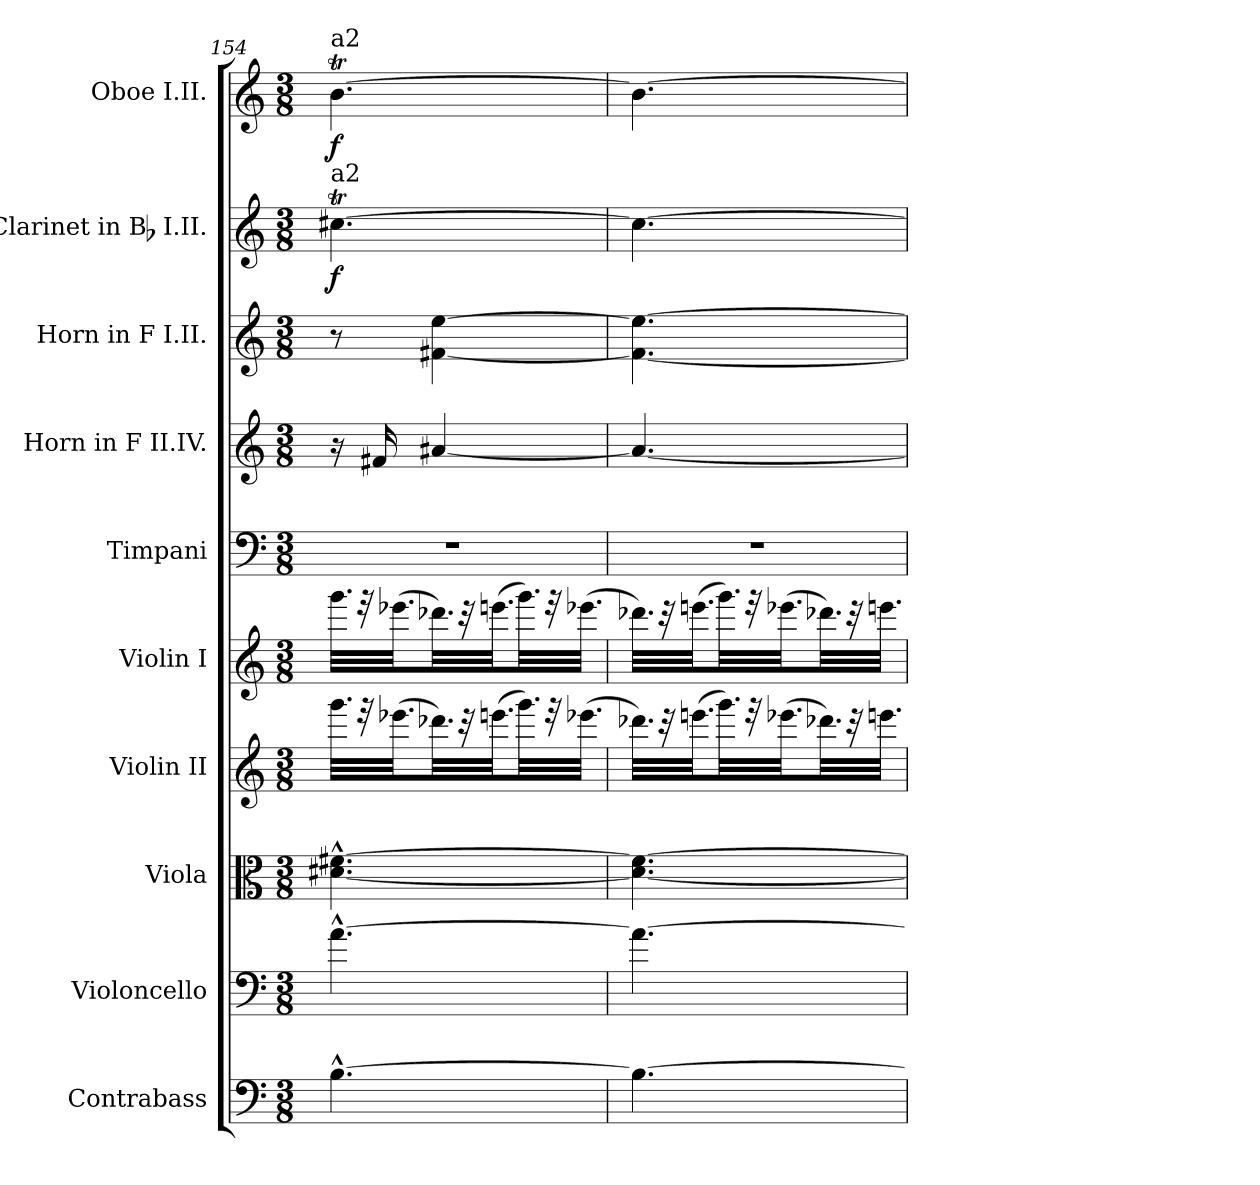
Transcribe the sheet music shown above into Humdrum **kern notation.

**kern	**kern	**kern	**kern	**kern	**kern	**kern	**kern	**kern	**dynam	**kern	**dynam
*part10	*part9	*part8	*part7	*part6	*part5	*part4	*part3	*part2	*part2	*part1	*part1
*staff10	*staff9	*staff8	*staff7	*staff6	*staff5	*staff4	*staff3	*staff2	*staff2	*staff1	*staff1
*I"Contrabass	*I"Violoncello	*I"Viola	*I"Violin II	*I"Violin I	*I"Timpani	*I"Horn in F II.IV.	*I"Horn in F I.II.	*I"Clarinet in Bb I.II.	*	*I"Oboe I.II.	*
*I'Cb.	*I'Vc.	*I'Vla.	*I'Vln. II	*I'Vln. I	*I'Timp.	*I'Hn.	*I'Hn.	*I'Cl.	*	*I'Ob.	*
!!LO:PB:g=z
*clefF4	*clefF4	*clefC3	*clefG2	*clefG2	*clefF4	*clefG2	*clefG2	*clefG2	*	*clefG2	*
*ITrd7c12	*	*	*	*	*	*ITrd4c7	*ITrd4c7	*ITrd1c2	*	*	*
*k[]	*k[]	*k[]	*k[]	*k[]	*k[]	*k[b-]	*k[b-]	*k[b-e-]	*	*k[]	*
*M3/8	*M3/8	*M3/8	*M3/8	*M3/8	*M3/8	*M3/8	*M3/8	*M3/8	*	*M3/8	*
*MM72	*MM72	*MM72	*MM72	*MM72	*MM72	*MM72	*MM72	*MM72	*	*MM72	*
=154	=154	=154	=154	=154	=154	=154	=154	=154	=154	=154	=154
!	!	!	!	!	!	!	!	!	!	!LO:TX:a:t=a2	!
!	!	!	!	!	!	!	!	!LO:TX:a:t=a2	!	!	!
!	!	!	!	!	!LO:N:vis=1	!	!	!	!	!	!
[>4.BB^^i\	[>4.a^^i\	[<4.d#Xi\^^ [>4.f#Xi^^	32.gggi\LLL	32.gggi\LLL	4.r	16r	8r	[>4.bnti\	f	[>4.bti\	f
.	.	.	32r	32r	.	.	.	.	.	.	.
.	.	.	.	.	.	16Bni/	.	.	.	.	.
.	.	.	(32.eee-Xi\JJ	(32.eee-Xi\JJ	.	.	.	.	.	.	.
.	.	.	32.ddd-Xi\LL)	32.ddd-Xi\LL)	.	[<4d#Xi/	[<4Bni\ [>4ai	.	.	.	.
.	.	.	32r	32r	.	.	.	.	.	.	.
.	.	.	(32.eeeni\JJ	(32.eeeni\JJ	.	.	.	.	.	.	.
.	.	.	32.gggi\LL)	32.gggi\LL)	.	.	.	.	.	.	.
.	.	.	32r	32r	.	.	.	.	.	.	.
.	.	.	(32.eee-Xi\JJJ	(32.eee-Xi\JJJ	.	.	.	.	.	.	.
=155	=155	=155	=155	=155	=155	=155	=155	=155	=155	=155	=155
!	!	!	!	!	!LO:N:vis=1	!	!	!	!	!	!
4.BBi\_>	4.ai\_>	4.d#i\_< 4.f#i_>	32.ddd-Xi\LLL)	32.ddd-Xi\LLL)	4.r	4.d#i/_<	4.Bi\_< 4.ai_>	4.bi\_>	.	4.bi\_>	.
.	.	.	32r	32r	.	.	.	.	.	.	.
.	.	.	(32.eeeni\JJ	(32.eeeni\JJ	.	.	.	.	.	.	.
.	.	.	32.gggi\LL)	32.gggi\LL)	.	.	.	.	.	.	.
.	.	.	32r	32r	.	.	.	.	.	.	.
.	.	.	(32.eee-Xi\JJ	(32.eee-Xi\JJ	.	.	.	.	.	.	.
.	.	.	32.ddd-Xi\LL)	32.ddd-Xi\LL)	.	.	.	.	.	.	.
.	.	.	32r	32r	.	.	.	.	.	.	.
.	.	.	32.eeeni\JJJ	32.eeeni\JJJ	.	.	.	.	.	.	.
=	=	=	=	=	=	=	=	=	=	=	=
*-	*-	*-	*-	*-	*-	*-	*-	*-	*-	*-	*-
